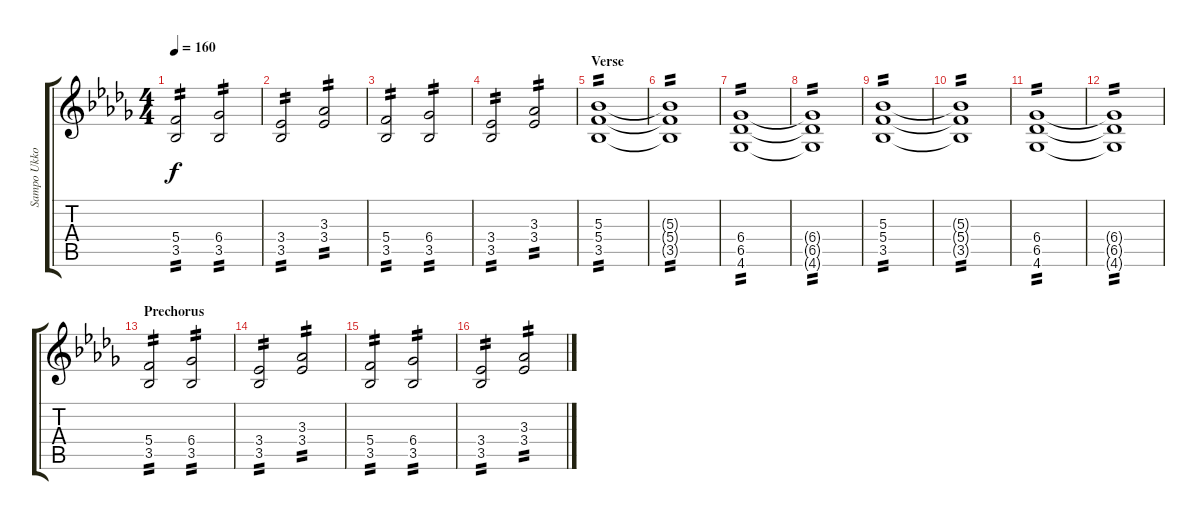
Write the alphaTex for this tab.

\track ("Sampo Ukkola (rhythm)" "Sampo Ukko") {instrument distortionguitar}
\staff {score tabs}
\tuning (D4 A3 F3 C3 G2 D2) {hide}
\ts (4 4)
\tempo 160
\clef g2
\ks bbminor
(5.4 3.5).2{tp 2 dy f} (6.4 3.5).2{tp 2} |
(3.4 3.5).2{tp 2} (3.3 3.4).2{tp 2} |
(5.4 3.5).2{tp 2} (6.4 3.5).2{tp 2} |
(3.4 3.5).2{tp 2} (3.3 3.4).2{tp 2} |
\section ("" "Verse")
(5.3 5.4 3.5).1{tp 2} |
(5.3{t} 5.4{t} 3.5{t}).1{tp 2} |
(6.4 6.5 4.6).1{tp 2} |
(6.4{t} 6.5{t} 4.6{t}).1{tp 2} |
(5.3 5.4 3.5).1{tp 2} |
(5.3{t} 5.4{t} 3.5{t}).1{tp 2} |
(6.4 6.5 4.6).1{tp 2} |
(6.4{t} 6.5{t} 4.6{t}).1{tp 2} |
\section ("" "Prechorus")
(5.4 3.5).2{tp 2} (6.4 3.5).2{tp 2} |
(3.4 3.5).2{tp 2} (3.3 3.4).2{tp 2} |
(5.4 3.5).2{tp 2} (6.4 3.5).2{tp 2} |
(3.4 3.5).2{tp 2} (3.3 3.4).2{tp 2}
